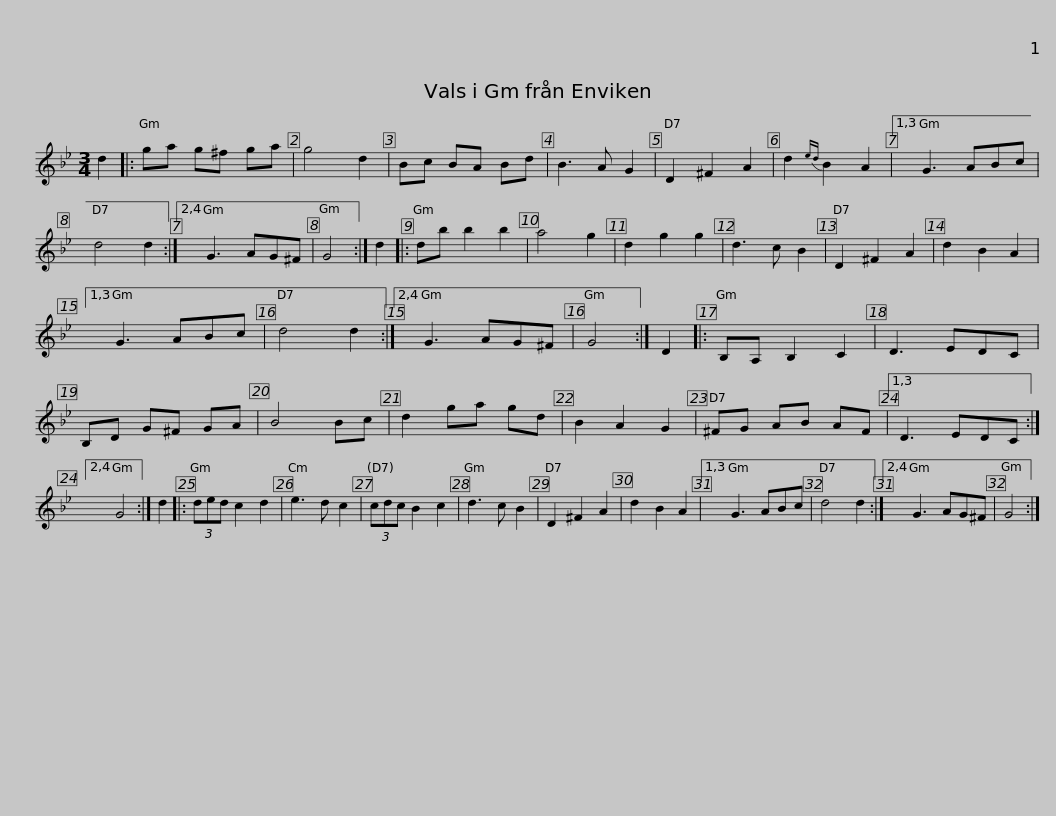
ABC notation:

X:1
L:1/8
M:3/4
I:linebreak $
K:Gmin
V:1 treble
V:1
 d2 |: ga g^f ga | g4 d2 | Bc BA Bd | B3 A G2 | %5
 D2 ^F2 A2 | d2{ed} B2 A2 |1,3 G3 ABc | d4 d2 :|2,4$ G3 AG^F | %10
 G4 :| d2 |: db b2 b2 | a4 g2 | d2 g2 g2 | %15
 d3 c B2 | D2 ^F2 A2 | d2 B2 A2 |1,3 G3 ABc | d4 d2 :|2,4$ %20
 G3 AG^F | G4 :| D2 |: B,A, B,2 C2 | D3 EDC | %25
 B,D G^F GA | B4 Bc | d2 ga gd | B2 A2 G2 |$ ^FG AB AF |1,3 %30
 D3 EDC :|2,4 G4 :| d2 |: (3ded c2 d2 | e3 d c2 | %35
 (3cdc B2 c2 | d3 c B2 | D2 ^F2 A2 | d2 B2 A2 |1,3$ G3 ABc | %40
 d4 d2 :|2,4 G3 AG^F | G4 :| %43
